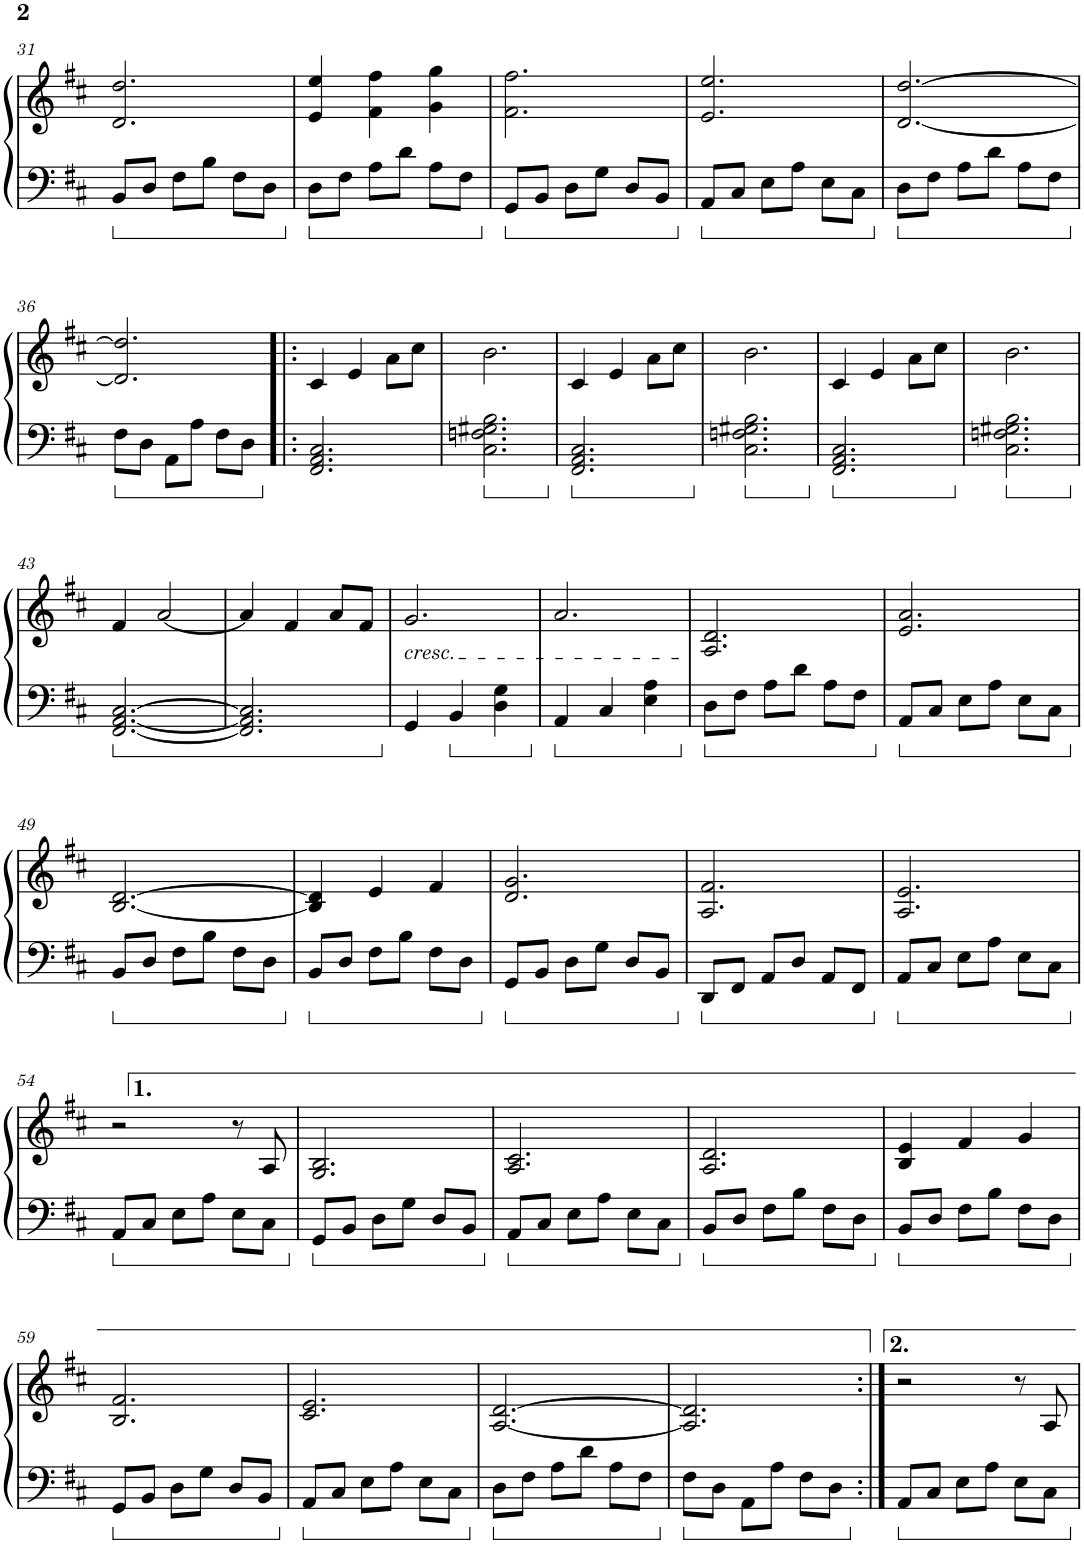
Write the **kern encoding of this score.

**kern	**kern
*part1	*part1
*staff2	*staff1
*I"Piano	*
*I'Pno.	*
!!LO:PB:g=z
*clefF4	*clefG2
*k[f#c#]	*k[f#c#]
*M3/4	*M3/4
=31	=31
8BB/L	2.d/ 2.dd/
8D/J	.
8F#\L	.
8B\J	.
8F#\L	.
8D\J	.
=32	=32
8D\L	4e/ 4ee/
8F#\J	.
8A\L	4f#\ 4ff#\
8d\J	.
8A\L	4g\ 4gg\
8F#\J	.
=33	=33
8GG/L	2.f#\ 2.ff#\
8BB/J	.
8D\L	.
8G\J	.
8D/L	.
8BB/J	.
=34	=34
8AA/L	2.e/ 2.ee/
8C#/J	.
8E\L	.
8A\J	.
8E\L	.
8C#\J	.
=35	=35
8D\L	[2.d/ [2.dd/
8F#\J	.
8A\L	.
8d\J	.
8A\L	.
8F#\J	.
!!LO:LB:g=z
=36	=36
8F#\L	2.d/] 2.dd/]
8D\J	.
8AA\L	.
8A\J	.
8F#\L	.
8D\J	.
=37!|:	=37!|:
2.FF#/ 2.AA/ 2.C#/	4c#/
.	4e/
.	8a\L
.	8cc#\J
=38	=38
2.C#\ 2.Fn\ 2.G#X\ 2.B\	2.b\
=39	=39
2.FF#/ 2.AA/ 2.C#/	4c#/
.	4e/
.	8a\L
.	8cc#\J
=40	=40
2.C#\ 2.Fn\ 2.G#X\ 2.B\	2.b\
=41	=41
2.FF#/ 2.AA/ 2.C#/	4c#/
.	4e/
.	8a\L
.	8cc#\J
=42	=42
2.C#\ 2.Fn\ 2.G#X\ 2.B\	2.b\
!!LO:LB:g=z
=43	=43
[2.FF#/ [2.AA/ [2.C#/	4f#/
.	[2a/
=44	=44
2.FF#/] 2.AA/] 2.C#/]	4a/]
.	4f#/
.	8a/L
.	8f#/J
=45	=45
!	!LO:TX:b:i:t=cresc.
4GG/	2.g/
4BB/	.
4D\ 4G\	.
=46	=46
4AA/	2.a/
4C#/	.
4E\ 4A\	.
=47	=47
8D\L	2.A/ 2.d/
8F#\J	.
8A\L	.
8d\J	.
8A\L	.
8F#\J	.
=48	=48
8AA/L	2.e/ 2.a/
8C#/J	.
8E\L	.
8A\J	.
8E\L	.
8C#\J	.
!!LO:LB:g=z
=49	=49
8BB/L	[2.B/ [2.d/
8D/J	.
8F#\L	.
8B\J	.
8F#\L	.
8D\J	.
=50	=50
8BB/L	4B/] 4d/]
8D/J	.
8F#\L	4e/
8B\J	.
8F#\L	4f#/
8D\J	.
=51	=51
8GG/L	2.d/ 2.g/
8BB/J	.
8D\L	.
8G\J	.
8D/L	.
8BB/J	.
=52	=52
8DD/L	2.A/ 2.f#/
8FF#/J	.
8AA/L	.
8D/J	.
8AA/L	.
8FF#/J	.
=53	=53
8AA/L	2.A/ 2.e/
8C#/J	.
8E\L	.
8A\J	.
8E\L	.
8C#\J	.
!!LO:LB:g=z
=54	=54
8AA/L	2r
8C#/J	.
8E\L	.
8A\J	.
8E\L	8r
8C#\J	8A/
=55	=55
8GG/L	2.G/ 2.B/
8BB/J	.
8D\L	.
8G\J	.
8D/L	.
8BB/J	.
=56	=56
8AA/L	2.A/ 2.c#/
8C#/J	.
8E\L	.
8A\J	.
8E\L	.
8C#\J	.
=57	=57
8BB/L	2.A/ 2.d/
8D/J	.
8F#\L	.
8B\J	.
8F#\L	.
8D\J	.
=58	=58
8BB/L	4B/ 4e/
8D/J	.
8F#\L	4f#/
8B\J	.
8F#\L	4g/
8D\J	.
!!LO:LB:g=z
=59	=59
8GG/L	2.B/ 2.f#/
8BB/J	.
8D\L	.
8G\J	.
8D/L	.
8BB/J	.
=60	=60
8AA/L	2.c#/ 2.e/
8C#/J	.
8E\L	.
8A\J	.
8E\L	.
8C#\J	.
=61	=61
8D\L	[2.A/ [2.d/
8F#\J	.
8A\L	.
8d\J	.
8A\L	.
8F#\J	.
=62	=62
8F#\L	2.A/] 2.d/]
8D\J	.
8AA\L	.
8A\J	.
8F#\L	.
8D\J	.
=63:|!	=63:|!
8AA/L	2r
8C#/J	.
8E\L	.
8A\J	.
8E\L	8r
8C#\J	8A/
=	=
*-	*-
